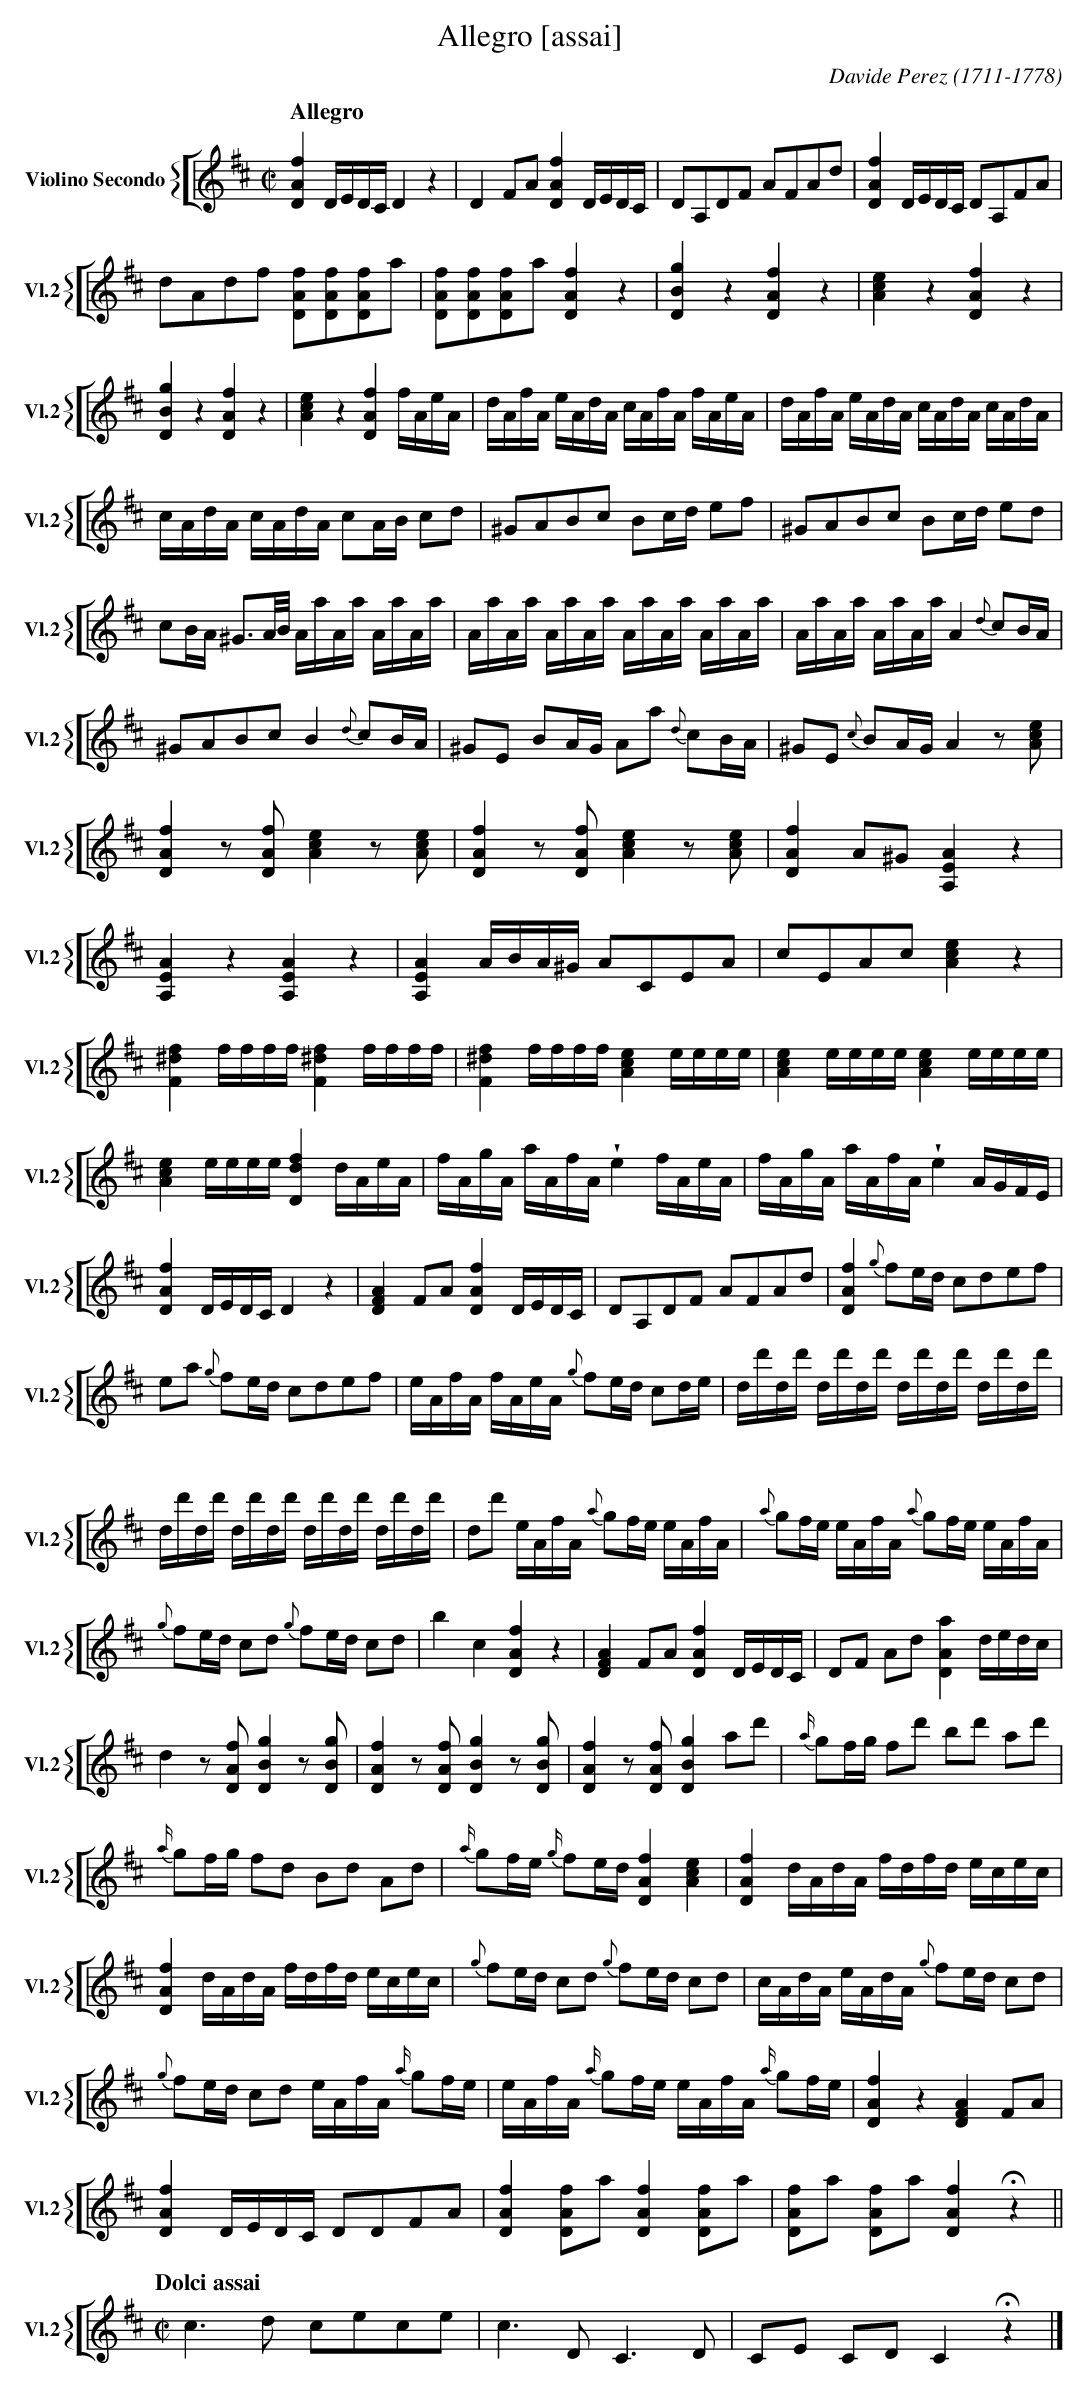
X:1
T:Allegro [assai]
C:Davide Perez (1711-1778)
M:C|
L:1/4
K:D
V: 6 clef=treble name="Violino Secondo" sname="Vl.2"
%%staves [{ 6 }]
[Q:"Allegro"] [DAf] D//E//D//C// D z | D F/A/ [ADf] D//E//D//C//| D/A,/D/F/ A/F/A/d/ | \
   [ADf] D//E//D//C// D/A,/F/A/ | d/A/d/f/ [DAf]/[DAf]/[DAf]/a/ | [DAf]/[DAf]/[DAf]/a/ [DAf]z | \
   [DBg]z[DAf]z | [Ace]z [DAf]z |  [DBg]z[DAf]z | [Ace]z [DAf] f//A//e//A// |  \
   d//A//f//A// e//A//d//A// c//A//f//A// f//A//e//A// | d//A//f//A// e//A//d//A// c//A//d//A// c//A//d//A// | \
   c//A//d//A// c//A//d//A// c/A//B// c/d/ |  ^G/A/B/c/ B/c//d// e/f/ | \
   ^G/A/B/c/ B/c//d// e/d/ | c/B//A// ^G3/4A/8B/8  A//a//A//a//  A//a//A//a// | \
   A//a//A//a// A//a//A//a// A//a//A//a// A//a//A//a// | A//a//A//a// A//a//A//a// A {d}c/B//A// | \
   ^G/A/B/c/ B {d}c/B//A// | ^G/E/ B/A//G// A/a/ {d}c/B//A// | ^G/E/ {c}B/A//G// A z/[Ace]/ | \
   [DAf] z/[DAf]/ [Ace] z/[Ace]/ | [DAf] z/[DAf]/ [Ace] z/[Ace]/ | [DAf] A/^G/ [A,EA] z | \
   [A,EA] z[A,EA] z | [A,EA] A//B//A//^G// A/C/E/A/ | c/E/A/c/ [Ace] z |
   [F^df] f//f//f//f// [F^df] f//f//f//f// | [F^df] f//f//f//f// [Ace] e//e//e//e// | \
   [Ace] e//e//e//e//[Ace] e//e//e//e// | [Ace] e//e//e//e// [Ddf] d//A//e//A// | \
   f//A//g//A// a//A//f//A// !wedge!e f//A//e//A// | f//A//g//A// a//A//f//A// !wedge!e A//G//F//E// | \
   [DAf] D//E//D//C// Dz | [DFA] F/A/ [DAf] D//E//D//C// | D/A,/D/F/ A/F/A/d/ | \
   [DAf] {g}f/e//d// c/d/e/f/ | e/a/ {g}f/e//d// c/d/e/f/ | e//A//f//A// f//A//e//A// {g}f/e//d// c/d//e// | \
   d//d'//d//d'// d//d'//d//d'// d//d'//d//d'// d//d'//d//d'// | \
   d//d'//d//d'// d//d'//d//d'// d//d'//d//d'// d//d'//d//d'// | \
   d/d'/ e//A//f//A// {a}g/f//e// e//A//f//A// | {a}g/f//e// e//A//f//A// {a}g/f//e// e//A//f//A// | \
   {g}f/e//d// c/d/ {g}f/e//d// c/d/ | bc[DAf] z | [DFA] F/A/ [DAf] D//E//D//C// | D/F/ A/d/  [DAa] d//e//d//c// | \
   dz/ [DAf]/ [DBg] z/[DBg]/ | [DAf] z/ [DAf]/ [DBg] z/[DBg]/ | [DAf] z/ [DAf]/ [DBg] a/d'/ | \
   {a/}g/f//g// f/d'/ b/d'/ a/d'/ | {a/}g/f//g// f/d/ B/d/ A/d/ |  {a/}g/f//e//  {g/}f/e//d// [DAf] [Ace] | \
   [DAf] d//A//d//A// f//d//f//d// e//c//e//c// |  [DAf] d//A//d//A// f//d//f//d// e//c//e//c// | \
   {g}f/e//d// c/d/ {g}f/e//d// c/d/ | c//A//d//A// e//A//d//A// {g}f/e//d// c/d/ | \
   {g}f/e//d// c/d/ e//A//f//A//  {a/}g/f//e// | e//A//f//A//  {a/}g/f//e// e//A//f//A//  {a/}g/f//e// | \
   [DAf]z [DFA] F/A/ | [DAf] D//E//D//C// D/D/F/A/ | [DAf] [DAf]/a/ [DAf] [DAf]/a/ | \
   [DAf]/a/ [DAf]/a/[DAf] !fermata!z ||  \
   [Q:"Dolci assai"] [M:C|] c>d c/e/c/e/ | c>D C> D | C/E/ C/D/ C!fermata!z |]
